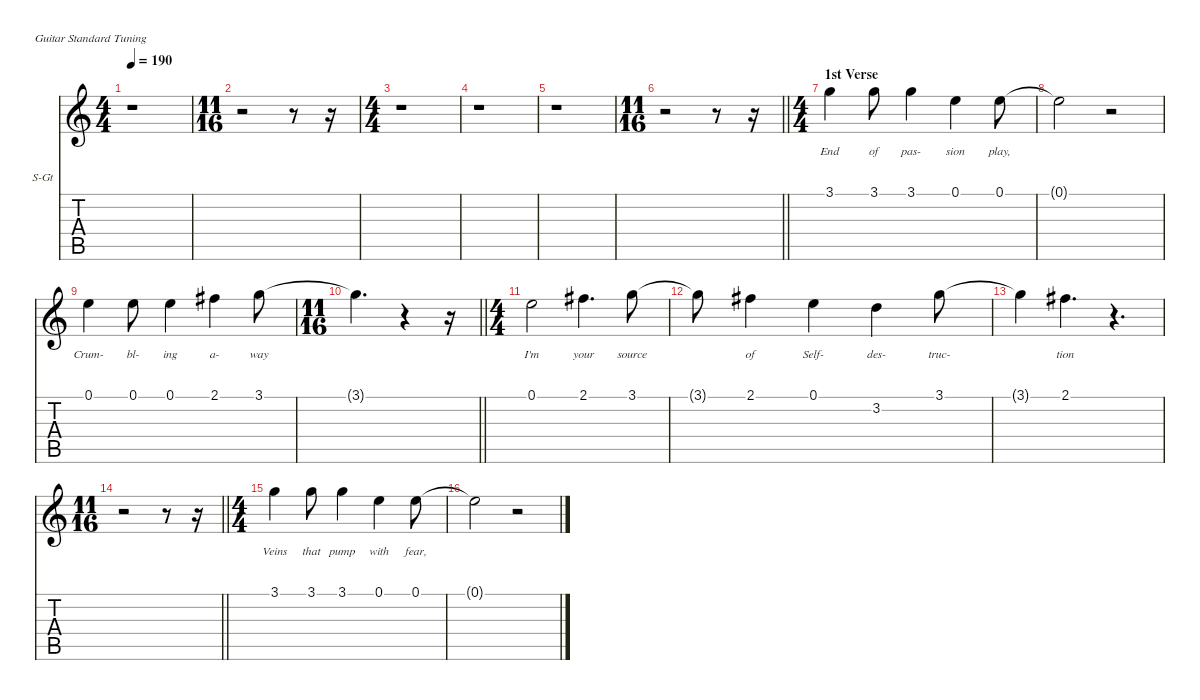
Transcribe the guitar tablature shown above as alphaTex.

\hideDynamics
\bracketExtendMode nobrackets
\firstSystemTrackNameOrientation horizontal
\otherSystemsTrackNameOrientation horizontal
\track ("James - Vocals" "S-Gt") {instrument lead6voice}
\staff {score tabs}
\tuning (E4 B3 G3 D3 A2 E2)
\displaytranspose 12
\ts (4 4)
\tempo 190
\clef g2
\ks c
r.1{dy fff} |
\ts (11 16)
\beaming (8 3 2)
r.2 r.8 r.16 |
\ts (4 4)
\beaming (8 2 2 2 2)
r.1 |
r.1 |
r.1 |
\ts (11 16)
\beaming (8 3 2)
\barLineRight lightlight
r.2 r.8 r.16 |
\ts (4 4)
\beaming (8 2 2 2 2)
\section ("" "1st Verse")
3.1.4{lyrics (0 "End") lyrics (1 "") lyrics (2 "") lyrics (3 "") lyrics (4 "")} 3.1.8{lyrics (0 "of") lyrics (1 "") lyrics (2 "") lyrics (3 "") lyrics (4 "")} 3.1.4{lyrics (0 "pas-") lyrics (1 "") lyrics (2 "") lyrics (3 "") lyrics (4 "")} 0.1.4{lyrics (0 "sion") lyrics (1 "") lyrics (2 "") lyrics (3 "") lyrics (4 "")} 0.1.8{lyrics (0 "play,") lyrics (1 "") lyrics (2 "") lyrics (3 "") lyrics (4 "")} |
0.1{t}.2{dy f} r.2 |
0.1.4{lyrics (0 "Crum-") lyrics (1 "") lyrics (2 "") lyrics (3 "") lyrics (4 "") dy fff} 0.1.8{lyrics (0 "bl-") lyrics (1 "") lyrics (2 "") lyrics (3 "") lyrics (4 "")} 0.1.4{lyrics (0 "ing") lyrics (1 "") lyrics (2 "") lyrics (3 "") lyrics (4 "")} 2.1{acc #}.4{lyrics (0 "a-") lyrics (1 "") lyrics (2 "") lyrics (3 "") lyrics (4 "")} 3.1.8{lyrics (0 "way") lyrics (1 "") lyrics (2 "") lyrics (3 "") lyrics (4 "")} |
\ts (11 16)
\beaming (8 3 2)
\barLineRight lightlight
3.1{t}.4{d dy f} r.4 r.16 |
\ts (4 4)
\beaming (8 2 2 2 2)
0.1.2{lyrics (0 "I'm") lyrics (1 "") lyrics (2 "") lyrics (3 "") lyrics (4 "") dy fff} 2.1{acc #}.4{d lyrics (0 "your") lyrics (1 "") lyrics (2 "") lyrics (3 "") lyrics (4 "")} 3.1.8{lyrics (0 "source") lyrics (1 "") lyrics (2 "") lyrics (3 "") lyrics (4 "")} |
3.1{t}.8{dy f} 2.1{acc #}.4{lyrics (0 "of") lyrics (1 "") lyrics (2 "") lyrics (3 "") lyrics (4 "") dy fff} 0.1.4{lyrics (0 "Self-") lyrics (1 "") lyrics (2 "") lyrics (3 "") lyrics (4 "")} 3.2.4{lyrics (0 "des-") lyrics (1 "") lyrics (2 "") lyrics (3 "") lyrics (4 "")} 3.1.8{lyrics (0 "truc-") lyrics (1 "") lyrics (2 "") lyrics (3 "") lyrics (4 "")} |
3.1{t}.4{dy f} 2.1{acc #}.4{d lyrics (0 "tion") lyrics (1 "") lyrics (2 "") lyrics (3 "") lyrics (4 "") dy fff} r.4{d} |
\ts (11 16)
\beaming (8 3 2)
\barLineRight lightlight
r.2 r.8 r.16 |
\ts (4 4)
\beaming (8 2 2 2 2)
3.1.4{lyrics (0 "Veins") lyrics (1 "") lyrics (2 "") lyrics (3 "") lyrics (4 "")} 3.1.8{lyrics (0 "that") lyrics (1 "") lyrics (2 "") lyrics (3 "") lyrics (4 "")} 3.1.4{lyrics (0 "pump") lyrics (1 "") lyrics (2 "") lyrics (3 "") lyrics (4 "")} 0.1.4{lyrics (0 "with") lyrics (1 "") lyrics (2 "") lyrics (3 "") lyrics (4 "")} 0.1.8{lyrics (0 "fear,") lyrics (1 "") lyrics (2 "") lyrics (3 "") lyrics (4 "")} |
0.1{t}.2{dy f} r.2
